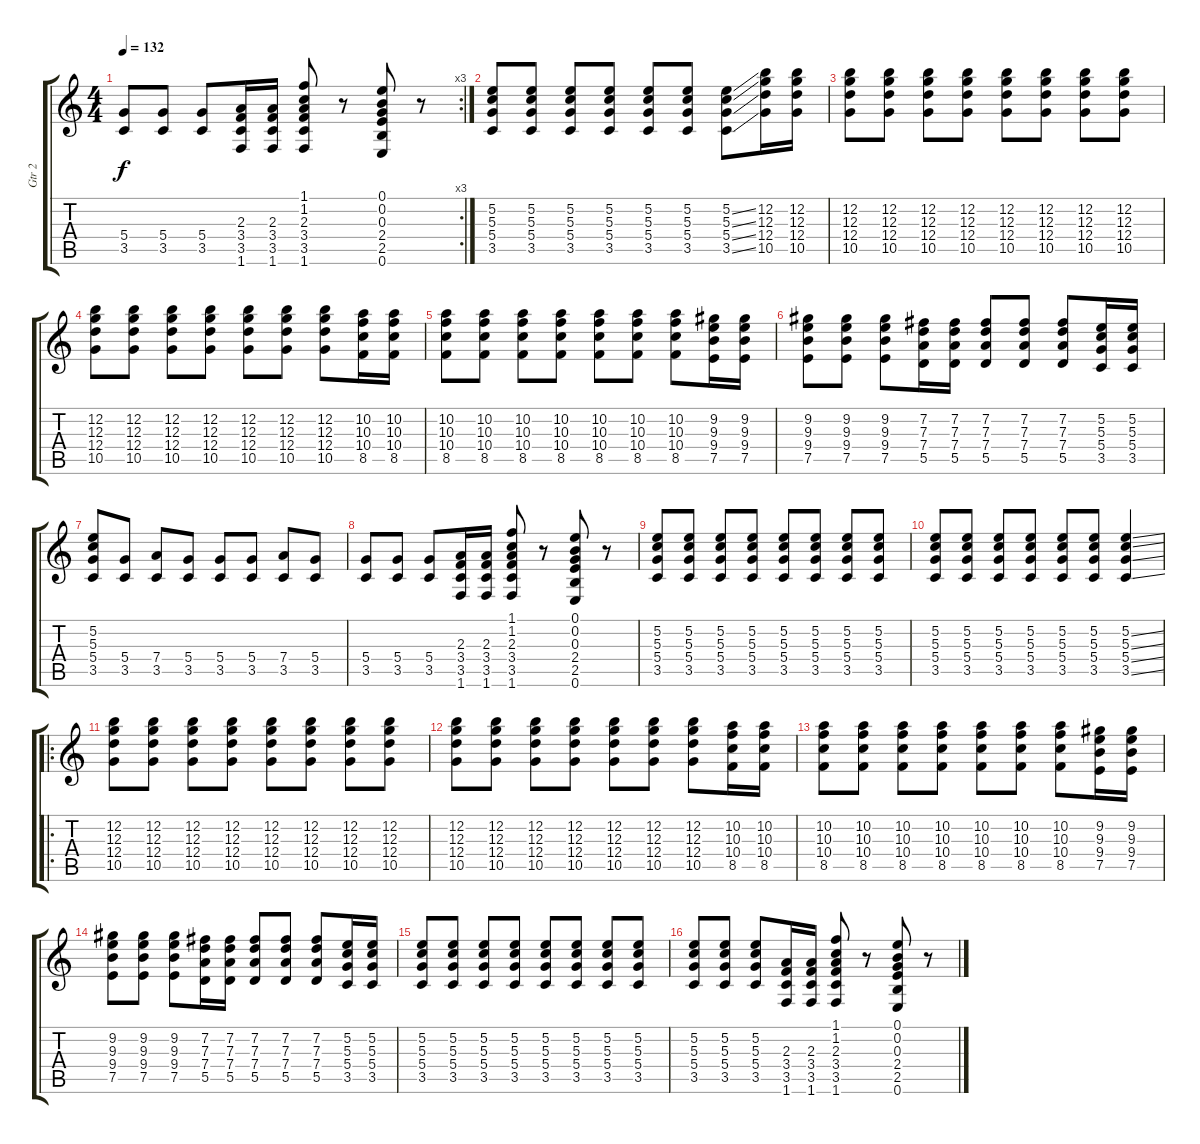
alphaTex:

\track ("Gtr 2" "Gtr 2") {instrument distortionguitar}
\staff {score tabs}
\tuning (E4 B3 G3 D3 A2 E2) {hide}
\rc 3
\ts (4 4)
\tempo 132
\clef g2
\ks c
(5.4 3.5).8{dy f} (5.4 3.5).8 (5.4 3.5).8 (2.3 3.4 3.5 1.6).16 (2.3 3.4 3.5 1.6).16 (1.1 1.2 2.3 3.4 3.5 1.6).8 r.8 (0.1 0.2 0.3 2.4 2.5 0.6).8 r.8 |
(5.2 5.3 5.4 3.5).8 (5.2 5.3 5.4 3.5).8 (5.2 5.3 5.4 3.5).8 (5.2 5.3 5.4 3.5).8 (5.2 5.3 5.4 3.5).8 (5.2 5.3 5.4 3.5).8 (5.2{ss} 5.3{ss} 5.4{ss} 3.5{ss}).8 (12.2 12.3 12.4 10.5).16 (12.2 12.3 12.4 10.5).16 |
(12.2 12.3 12.4 10.5).8 (12.2 12.3 12.4 10.5).8 (12.2 12.3 12.4 10.5).8 (12.2 12.3 12.4 10.5).8 (12.2 12.3 12.4 10.5).8 (12.2 12.3 12.4 10.5).8 (12.2 12.3 12.4 10.5).8 (12.2 12.3 12.4 10.5).8 |
(12.2 12.3 12.4 10.5).8 (12.2 12.3 12.4 10.5).8 (12.2 12.3 12.4 10.5).8 (12.2 12.3 12.4 10.5).8 (12.2 12.3 12.4 10.5).8 (12.2 12.3 12.4 10.5).8 (12.2 12.3 12.4 10.5).8 (10.2 10.3 10.4 8.5).16 (10.2 10.3 10.4 8.5).16 |
(10.2 10.3 10.4 8.5).8 (10.2 10.3 10.4 8.5).8 (10.2 10.3 10.4 8.5).8 (10.2 10.3 10.4 8.5).8 (10.2 10.3 10.4 8.5).8 (10.2 10.3 10.4 8.5).8 (10.2 10.3 10.4 8.5).8 (9.2 9.3 9.4 7.5).16 (9.2 9.3 9.4 7.5).16 |
(9.2 9.3 9.4 7.5).8 (9.2 9.3 9.4 7.5).8 (9.2 9.3 9.4 7.5).8 (7.2 7.3 7.4 5.5).16 (7.2 7.3 7.4 5.5).16 (7.2 7.3 7.4 5.5).8 (7.2 7.3 7.4 5.5).8 (7.2 7.3 7.4 5.5).8 (5.2 5.3 5.4 3.5).16 (5.2 5.3 5.4 3.5).16 |
(5.2 5.3 5.4 3.5).8 (5.4 3.5).8 (7.4 3.5).8 (5.4 3.5).8 (5.4 3.5).8 (5.4 3.5).8 (7.4 3.5).8 (5.4 3.5).8 |
(5.4 3.5).8 (5.4 3.5).8 (5.4 3.5).8 (2.3 3.4 3.5 1.6).16 (2.3 3.4 3.5 1.6).16 (1.1 1.2 2.3 3.4 3.5 1.6).8 r.8 (0.1 0.2 0.3 2.4 2.5 0.6).8 r.8 |
(5.2 5.3 5.4 3.5).8 (5.2 5.3 5.4 3.5).8 (5.2 5.3 5.4 3.5).8 (5.2 5.3 5.4 3.5).8 (5.2 5.3 5.4 3.5).8 (5.2 5.3 5.4 3.5).8 (5.2 5.3 5.4 3.5).8 (5.2 5.3 5.4 3.5).8 |
(5.2 5.3 5.4 3.5).8 (5.2 5.3 5.4 3.5).8 (5.2 5.3 5.4 3.5).8 (5.2 5.3 5.4 3.5).8 (5.2 5.3 5.4 3.5).8 (5.2 5.3 5.4 3.5).8 (5.2{ss} 5.3{ss} 5.4{ss} 3.5{ss}).4 |
\ro
(12.2 12.3 12.4 10.5).8 (12.2 12.3 12.4 10.5).8 (12.2 12.3 12.4 10.5).8 (12.2 12.3 12.4 10.5).8 (12.2 12.3 12.4 10.5).8 (12.2 12.3 12.4 10.5).8 (12.2 12.3 12.4 10.5).8 (12.2 12.3 12.4 10.5).8 |
(12.2 12.3 12.4 10.5).8 (12.2 12.3 12.4 10.5).8 (12.2 12.3 12.4 10.5).8 (12.2 12.3 12.4 10.5).8 (12.2 12.3 12.4 10.5).8 (12.2 12.3 12.4 10.5).8 (12.2 12.3 12.4 10.5).8 (10.2 10.3 10.4 8.5).16 (10.2 10.3 10.4 8.5).16 |
(10.2 10.3 10.4 8.5).8 (10.2 10.3 10.4 8.5).8 (10.2 10.3 10.4 8.5).8 (10.2 10.3 10.4 8.5).8 (10.2 10.3 10.4 8.5).8 (10.2 10.3 10.4 8.5).8 (10.2 10.3 10.4 8.5).8 (9.2 9.3 9.4 7.5).16 (9.2 9.3 9.4 7.5).16 |
(9.2 9.3 9.4 7.5).8 (9.2 9.3 9.4 7.5).8 (9.2 9.3 9.4 7.5).8 (7.2 7.3 7.4 5.5).16 (7.2 7.3 7.4 5.5).16 (7.2 7.3 7.4 5.5).8 (7.2 7.3 7.4 5.5).8 (7.2 7.3 7.4 5.5).8 (5.2 5.3 5.4 3.5).16 (5.2 5.3 5.4 3.5).16 |
(5.2 5.3 5.4 3.5).8 (5.2 5.3 5.4 3.5).8 (5.2 5.3 5.4 3.5).8 (5.2 5.3 5.4 3.5).8 (5.2 5.3 5.4 3.5).8 (5.2 5.3 5.4 3.5).8 (5.2 5.3 5.4 3.5).8 (5.2 5.3 5.4 3.5).8 |
(5.2 5.3 5.4 3.5).8 (5.2 5.3 5.4 3.5).8 (5.2 5.3 5.4 3.5).8 (2.3 3.4 3.5 1.6).16 (2.3 3.4 3.5 1.6).16 (1.1 1.2 2.3 3.4 3.5 1.6).8 r.8 (0.1 0.2 0.3 2.4 2.5 0.6).8 r.8
